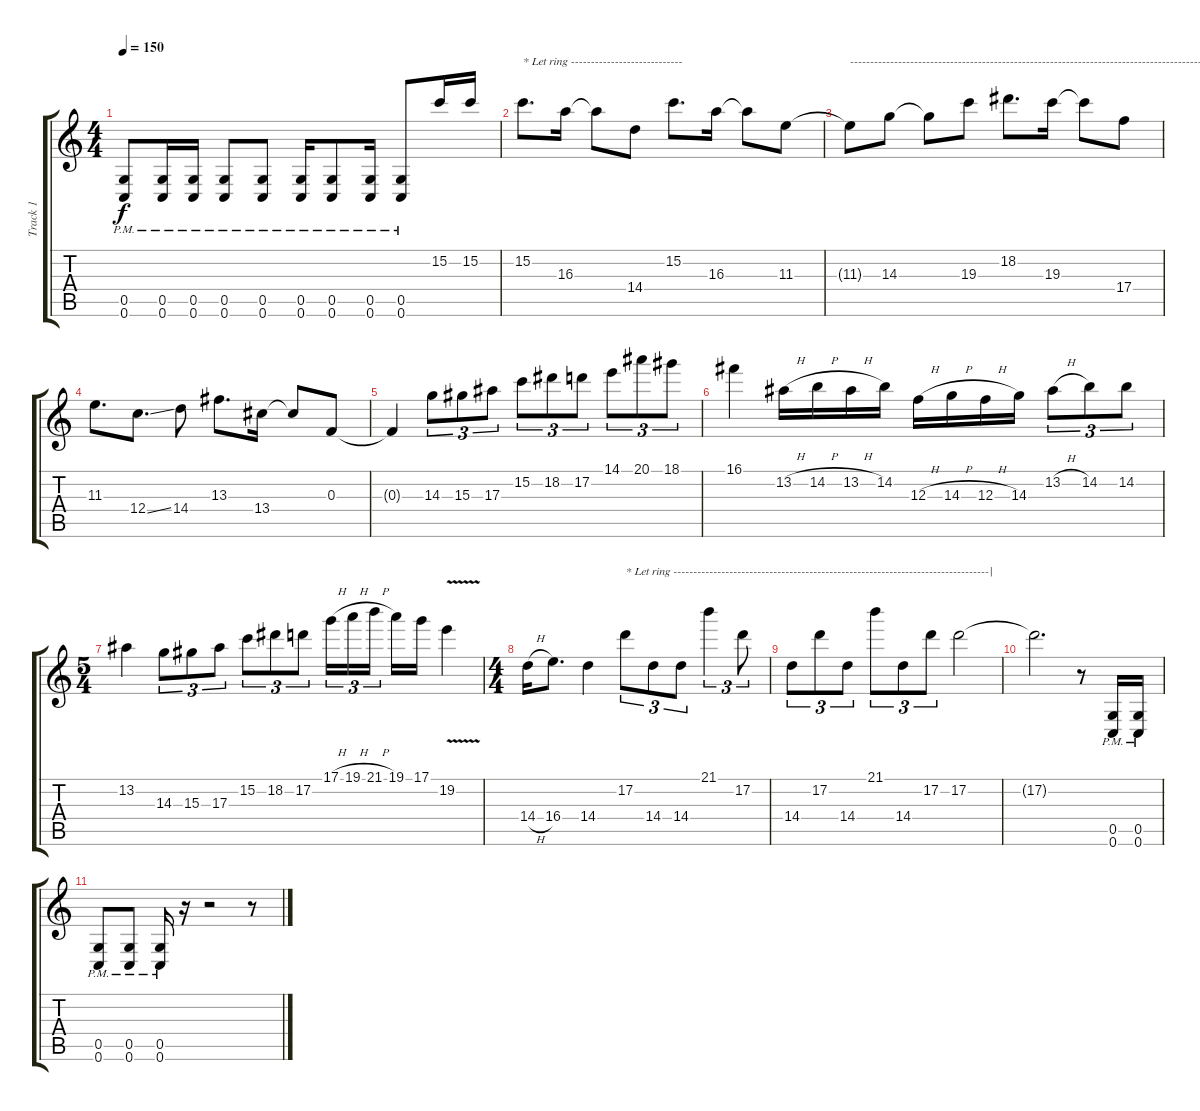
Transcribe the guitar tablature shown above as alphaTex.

\track ("Track 1" "Track 1") {instrument distortionguitar}
\staff {score tabs}
\tuning (D4 A3 F3 C3 G2 C2) {hide}
\ts (4 4)
\tempo 150
\clef g2
\ks c
(0.5{pm} 0.6{pm}).8{dy f} (0.5{pm} 0.6{pm}).16 (0.5{pm} 0.6{pm}).16 (0.5{pm} 0.6{pm}).8 (0.5{pm} 0.6{pm}).8 (0.5{pm} 0.6{pm}).16 (0.5{pm} 0.6{pm}).8 (0.5{pm} 0.6{pm}).16 (0.5{pm} 0.6{pm}).8 15.2.16 15.2.16 |
15.2.8{d txt "* Let ring ----------------------------"} 16.3.16 16.3{t}.8 14.4.8 15.2.8{d} 16.3.16 16.3{t}.8 11.3.8 |
11.3{t}.8{txt "-----------------------------------------------------------------------------------------------------------------------------------------|"} 14.3.8 14.3{t}.8 19.3.8 18.2.8{d} 19.3.16 19.3{t}.8 17.4.8 |
11.3.8{d} 12.4{ss}.8{d} 14.4.8 13.3.8{d} 13.4.16 13.4{t}.8 0.3.8 |
0.3{t}.4 14.3.8{tu (3 2)} 15.3.8{tu (3 2)} 17.3.8{tu (3 2)} 15.2.8{tu (3 2)} 18.2.8{tu (3 2)} 17.2.8{tu (3 2)} 14.1.8{tu (3 2)} 20.1.8{tu (3 2)} 18.1.8{tu (3 2)} |
16.1.4 13.2{h}.16 14.2{h}.16 13.2{h}.16 14.2.16 12.3{h}.16 14.3{h}.16 12.3{h}.16 14.3.16 13.2{h}.8{tu (3 2)} 14.2.8{tu (3 2)} 14.2.8{tu (3 2)} |
\ts (5 4)
13.2.4 14.3.8{tu (3 2)} 15.3.8{tu (3 2)} 17.3.8{tu (3 2)} 15.2.8{tu (3 2)} 18.2.8{tu (3 2)} 17.2.8{tu (3 2)} 17.1{h}.16{tu (3 2)} 19.1{h}.16{tu (3 2)} 21.1{h}.16{tu (3 2)} 19.1.16 17.1.16 19.2{v}.4 |
\ts (4 4)
14.4{h}.16 16.4.8{d} 14.4.4 17.2.8{tu (3 2) txt "* Let ring -------------------------------------------------------------------------------|"} 14.4.8{tu (3 2)} 14.4.8{tu (3 2)} 21.1.4{tu (3 2)} 17.2.8{tu (3 2)} |
14.4.8{tu (3 2)} 17.2.8{tu (3 2)} 14.4.8{tu (3 2)} 21.1.8{tu (3 2)} 14.4.8{tu (3 2)} 17.2.8{tu (3 2)} 17.2.2 |
17.2{t}.2{d} r.8 (0.5{pm} 0.6{pm}).16 (0.5{pm} 0.6{pm}).16 |
(0.5{pm} 0.6{pm}).8 (0.5{pm} 0.6{pm}).8 (0.5{pm} 0.6{pm}).16 r.16 r.2 r.8
